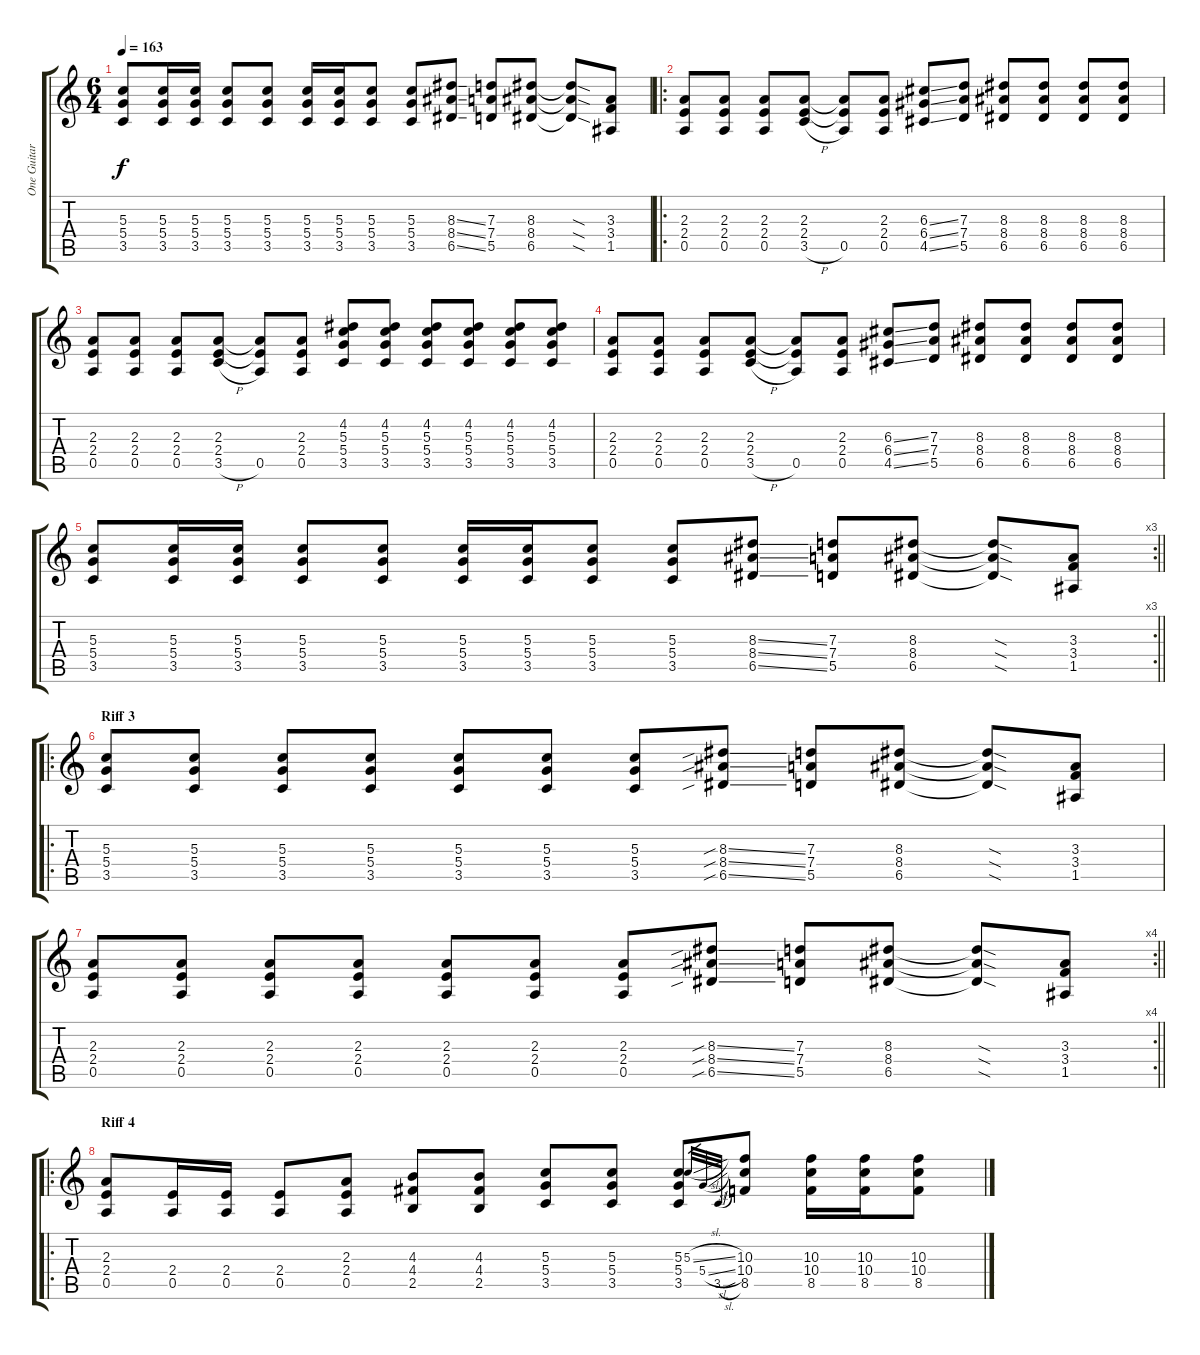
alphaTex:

\track ("One Guitar Arrangement" "One Guitar") {mute instrument overdrivenguitar}
\staff {score tabs}
\tuning (E4 B3 G3 D3 A2 E2) {hide}
\ts (6 4)
\tempo 163
\clef g2
\ks c
(5.3 5.4 3.5).8{dy f} (5.3 5.4 3.5).16 (5.3 5.4 3.5).16 (5.3 5.4 3.5).8 (5.3 5.4 3.5).8 (5.3 5.4 3.5).16 (5.3 5.4 3.5).16 (5.3 5.4 3.5).8 (5.3 5.4 3.5).8 (8.3{ss} 8.4{ss} 6.5{ss}).8 (7.3 7.4 5.5).8 (8.3 8.4 6.5).8 (8.3{sod t} 8.4{sod t} 6.5{sod t}).8 (3.3 3.4 1.5).8 |
\ro
(2.3 2.4 0.5).8 (2.3 2.4 0.5).8 (2.3 2.4 0.5).8 (2.3 2.4 3.5{h}).8 (2.3{t} 2.4{t} 0.5).8 (2.3 2.4 0.5).8 (6.3{ss} 6.4{ss} 4.5{ss}).8 (7.3 7.4 5.5).8 (8.3 8.4 6.5).8 (8.3 8.4 6.5).8 (8.3 8.4 6.5).8 (8.3 8.4 6.5).8 |
(2.3 2.4 0.5).8 (2.3 2.4 0.5).8 (2.3 2.4 0.5).8 (2.3 2.4 3.5{h}).8 (2.3{t} 2.4{t} 0.5).8 (2.3 2.4 0.5).8 (4.2 5.3 5.4 3.5).8 (4.2 5.3 5.4 3.5).8 (4.2 5.3 5.4 3.5).8 (4.2 5.3 5.4 3.5).8 (4.2 5.3 5.4 3.5).8 (4.2 5.3 5.4 3.5).8 |
(2.3 2.4 0.5).8 (2.3 2.4 0.5).8 (2.3 2.4 0.5).8 (2.3 2.4 3.5{h}).8 (2.3{t} 2.4{t} 0.5).8 (2.3 2.4 0.5).8 (6.3{ss} 6.4{ss} 4.5{ss}).8 (7.3 7.4 5.5).8 (8.3 8.4 6.5).8 (8.3 8.4 6.5).8 (8.3 8.4 6.5).8 (8.3 8.4 6.5).8 |
\rc 3
\barLineRight lightlight
(5.3 5.4 3.5).8 (5.3 5.4 3.5).16 (5.3 5.4 3.5).16 (5.3 5.4 3.5).8 (5.3 5.4 3.5).8 (5.3 5.4 3.5).16 (5.3 5.4 3.5).16 (5.3 5.4 3.5).8 (5.3 5.4 3.5).8 (8.3{ss} 8.4{ss} 6.5{ss}).8 (7.3 7.4 5.5).8 (8.3 8.4 6.5).8 (8.3{sod t} 8.4{sod t} 6.5{sod t}).8 (3.3 3.4 1.5).8 |
\ro
\section ("" "Riff 3")
(5.3 5.4 3.5).8 (5.3 5.4 3.5).8 (5.3 5.4 3.5).8 (5.3 5.4 3.5).8 (5.3 5.4 3.5).8 (5.3 5.4 3.5).8 (5.3 5.4 3.5).8 (8.3{sib ss} 8.4{sib ss} 6.5{sib ss}).8 (7.3 7.4 5.5).8 (8.3 8.4 6.5).8 (8.3{sod t} 8.4{sod t} 6.5{sod t}).8 (3.3 3.4 1.5).8 |
\rc 4
\barLineRight lightlight
(2.3 2.4 0.5).8 (2.3 2.4 0.5).8 (2.3 2.4 0.5).8 (2.3 2.4 0.5).8 (2.3 2.4 0.5).8 (2.3 2.4 0.5).8 (2.3 2.4 0.5).8 (8.3{sib ss} 8.4{sib ss} 6.5{sib ss}).8 (7.3 7.4 5.5).8 (8.3 8.4 6.5).8 (8.3{sod t} 8.4{sod t} 6.5{sod t}).8 (3.3 3.4 1.5).8 |
\ro
\section ("" "Riff 4")
(2.3 2.4 0.5).8 (2.4 0.5).16 (2.4 0.5).16 (2.4 0.5).8 (2.3 2.4 0.5).8 (4.3 4.4 2.5).8 (4.3 4.4 2.5).8 (5.3 5.4 3.5).8 (5.3 5.4 3.5).8 (5.3 5.4 3.5).8 5.3{sl}.32{gr} 5.4{sl}.32{gr} 3.5{sl}.32{gr} (10.3 10.4 8.5).8 (10.3 10.4 8.5).16 (10.3 10.4 8.5).16 (10.3 10.4 8.5).8
